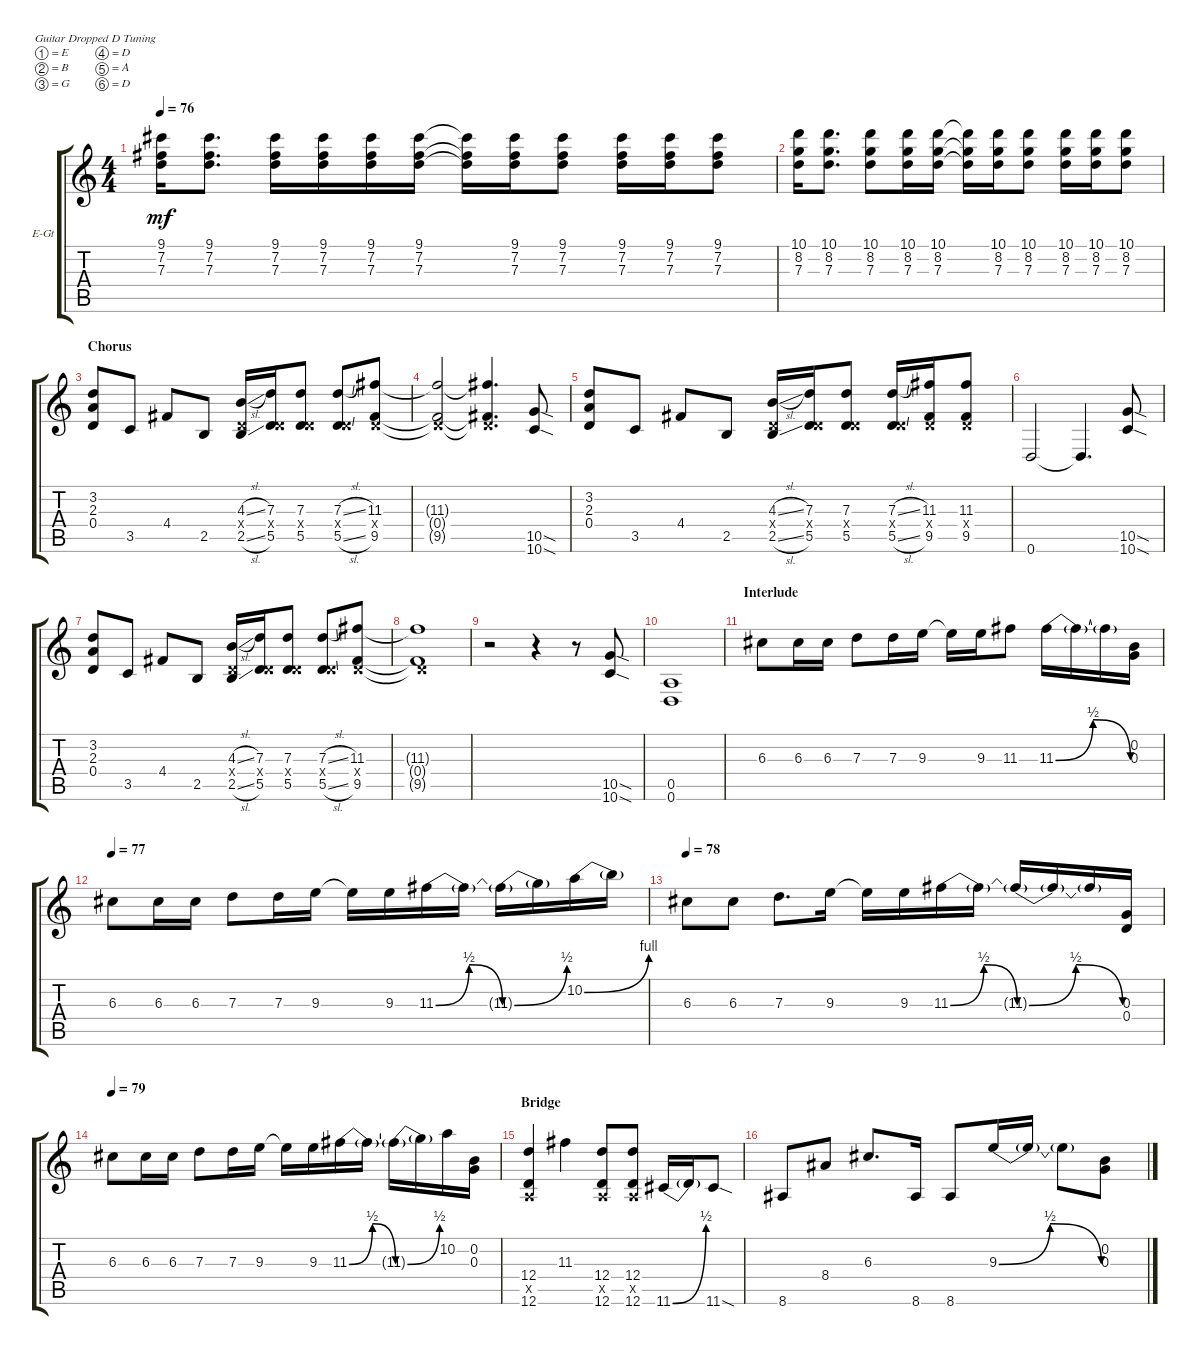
\defaultSystemsLayout 4
\bracketExtendMode groupsimilarinstruments
\firstSystemTrackNameOrientation horizontal
\otherSystemsTrackNameOrientation horizontal
\track ("Gtr. 1 (slight. dist.)" "E-Gt") {instrument electricguitarclean}
\staff {score tabs}
\tuning (E4 B3 G3 D3 A2 D2)
\ts (4 4)
\tempo 76
\clef g2
\ks c
(7.3 7.2 9.1).16{dy mf} (7.3 7.2 9.1).8{d} (7.3 7.2 9.1).16 (7.3 7.2 9.1).16 (7.3 7.2 9.1).16 (7.3 7.2 9.1).16 (7.3{t} 7.2{t} 9.1{t}).16 (7.3 7.2 9.1).16 (7.3 7.2 9.1).8 (7.3 7.2 9.1).16 (7.3 7.2 9.1).16 (7.3 7.2 9.1).8 |
(7.3 8.2 10.1).16 (7.3 8.2 10.1).8{d} (7.3 8.2 10.1).8 (7.3 8.2 10.1).16 (7.3 8.2 10.1).16 (7.3{t} 8.2{t} 10.1{t}).16 (7.3 8.2 10.1).16 (7.3 8.2 10.1).8 (7.3 8.2 10.1).16 (7.3 8.2 10.1).16 (7.3 8.2 10.1).8 |
\section ("" "Chorus")
(3.2 2.3 0.4).8 3.5.8 4.4.8 2.5.8 (2.5{sl} 0.4{x} 4.3{sl}).16 (5.5 7.3 0.4{x}).16 (5.5 0.4{x} 7.3).8 (5.5{sl} 0.4{x} 7.3{sl}).8 (9.5 0.4{x} 11.3).8 |
(9.5{t} 0.4{x t} 11.3{t}).2 (9.5{t} 0.4{x t} 11.3{t}).4{d} (10.5{sod} 10.6{sod}).8 |
(3.2 2.3 0.4).8 3.5.8 4.4.8 2.5.8 (2.5{sl} 0.4{x} 4.3{sl}).16 (5.5 7.3 0.4{x}).16 (5.5 0.4{x} 7.3).8 (5.5{sl} 0.4{x} 7.3{sl}).16 (9.5 0.4{x} 11.3).16 (9.5 0.4{x} 11.3).8 |
0.6.2 0.6{t}.4{d} (10.5{sod} 10.6{sod}).8 |
(3.2 2.3 0.4).8 3.5.8 4.4.8 2.5.8 (2.5{sl} 0.4{x} 4.3{sl}).16 (5.5 7.3 0.4{x}).16 (5.5 0.4{x} 7.3).8 (5.5{sl} 0.4{x} 7.3{sl}).8 (9.5 0.4{x} 11.3).8 |
(11.3{t} 0.4{x t} 9.5{t}).1 |
r.2 r.4 r.8 (10.5{sod} 10.6{sod}).8 |
(0.5 0.6).1 |
\section ("" "Interlude")
6.3.8 6.3.16 6.3.16 7.3.8 7.3.16 9.3.16 9.3{t}.16 9.3.16 11.3.8 11.3{be (bendrelease 0 0 9.6 2 20.4 2 30 0)}.16 11.3{t}.16 11.3{t}.16 (0.2 0.3).16 |
\tempo 77
6.3.8 6.3.16 6.3.16 7.3.8 7.3.16 9.3.16 9.3{t}.16 9.3.16 11.3{be (bendrelease 0 0 9.6 2 20.4 2 30 0)}.16 11.3{t}.16 11.3{be (bend 0 0 15 2) t}.16 11.3{t}.16 10.2{be (bend 0 0 15 4)}.16 10.2{t}.16 |
\tempo 78
6.3.8 6.3.8 7.3.8{d} 9.3.16 9.3{t}.16 9.3.16 11.3{be (bendrelease 0 0 10.2 2 20.4 2 30 0)}.16 11.3{t}.16 11.3{be (bendrelease 0 0 10.2 2 20.4 2 30 0) t}.16 11.3{t}.16 11.3{t}.16 (0.3 0.4).16 |
\tempo 79
6.3.8 6.3.16 6.3.16 7.3.8 7.3.16 9.3.16 9.3{t}.16 9.3.16 11.3{be (bendrelease 0 0 9.6 2 20.4 2 30 0)}.16 11.3{t}.16 11.3{be (bend 0 0 15 2) t}.16 11.3{t}.16 10.2.16 (0.2 0.3).16 |
\section ("" "Bridge")
(12.4 0.5{x} 12.6).4 11.3.4 (12.4 0.5{x} 12.6).8 (12.4 0.5{x} 12.6).8 11.6{be (bend 0 0 15 2)}.16 11.6{t}.16 11.6{sod}.8 |
8.6.8 8.4.8 6.3.8{d} 8.6.16 8.6.8 9.3{be (bendrelease 0 0 9.6 2 20.4 2 30 0)}.16 9.3{t}.16 9.3{t}.8 (0.2 0.3).8
